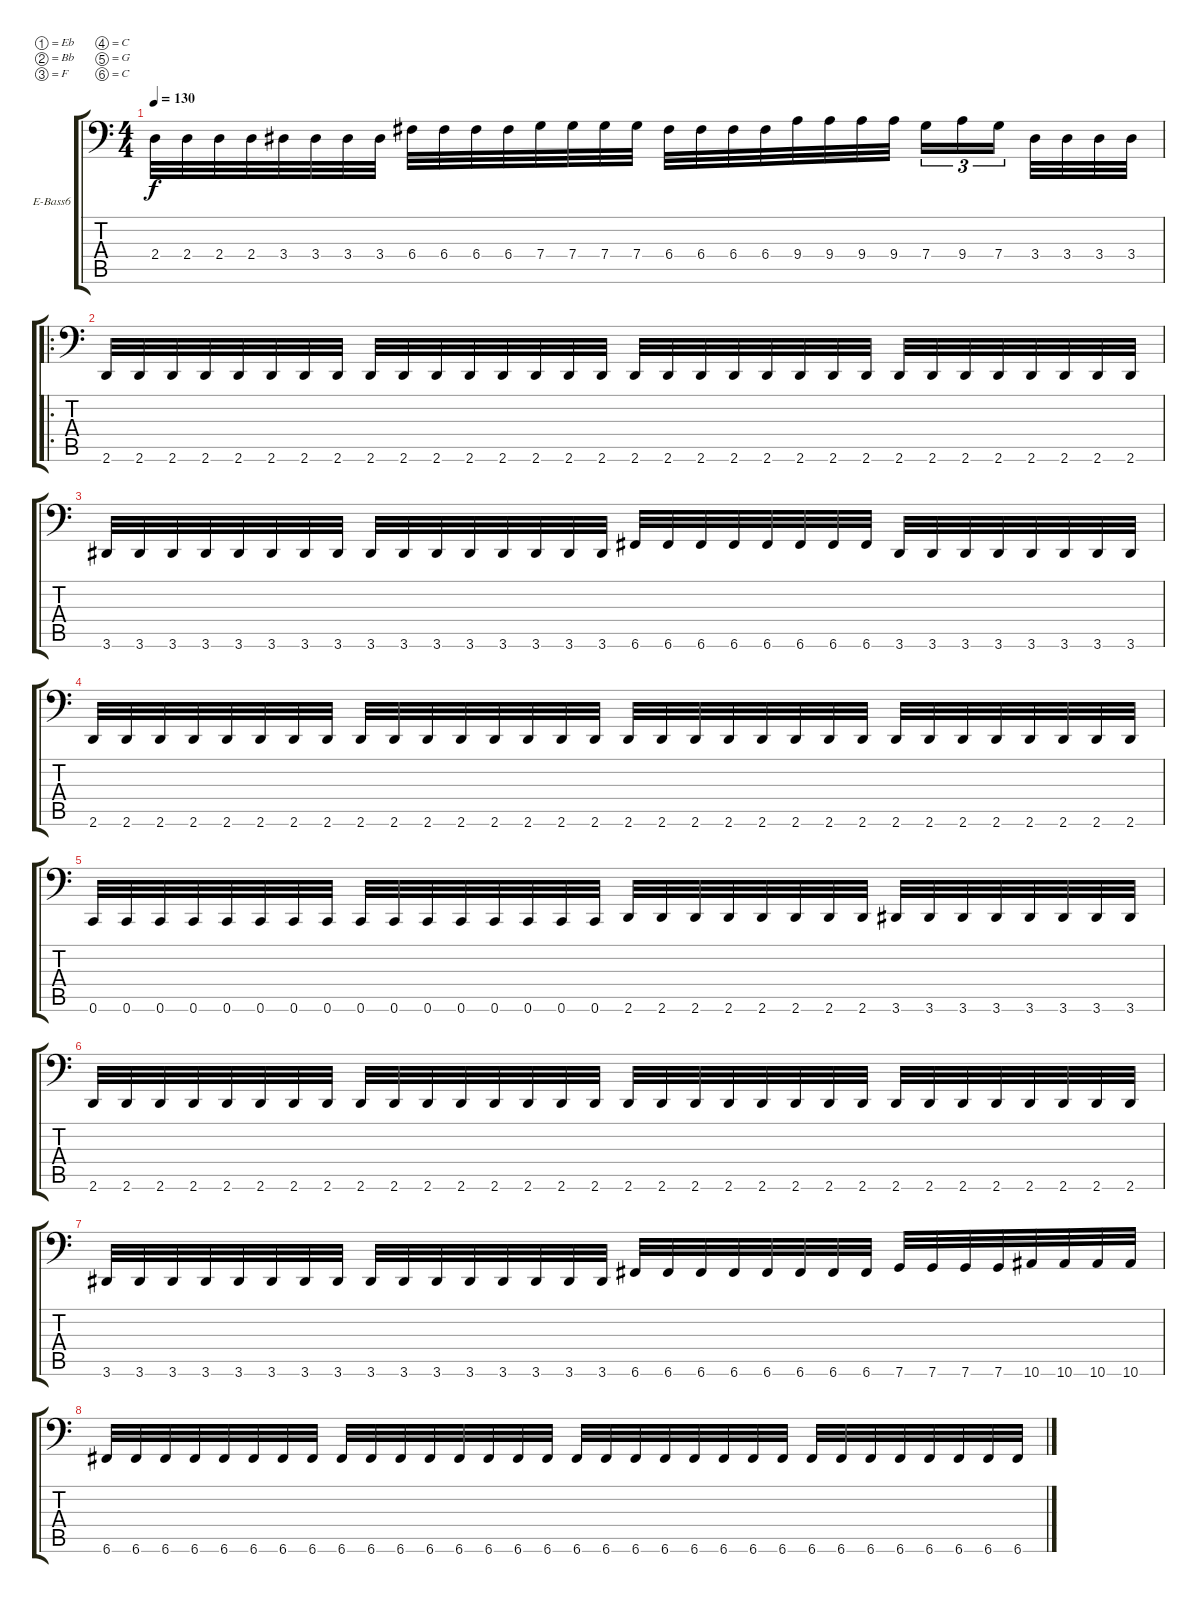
\bracketExtendMode groupsimilarinstruments
\firstSystemTrackNameOrientation horizontal
\otherSystemsTrackNameOrientation horizontal
\track ("Traccia 3" "E-Bass6") {instrument electricbasspick}
\staff {score tabs}
\tuning (Eb3 Bb2 F2 C2 G1 C1)
\ts (4 4)
\tempo 130
\clef f4
\ks c
2.4.32{dy f} 2.4.32 2.4.32 2.4.32 3.4.32 3.4.32 3.4.32 3.4.32 6.4.32 6.4.32 6.4.32 6.4.32 7.4.32 7.4.32 7.4.32 7.4.32 6.4.32 6.4.32 6.4.32 6.4.32 9.4.32 9.4.32 9.4.32 9.4.32 7.4.16{tu (3 2)} 9.4.16{tu (3 2)} 7.4.16{tu (3 2)} 3.4.32 3.4.32 3.4.32 3.4.32 |
\ro
2.6.32 2.6.32 2.6.32 2.6.32 2.6.32 2.6.32 2.6.32 2.6.32 2.6.32 2.6.32 2.6.32 2.6.32 2.6.32 2.6.32 2.6.32 2.6.32 2.6.32 2.6.32 2.6.32 2.6.32 2.6.32 2.6.32 2.6.32 2.6.32 2.6.32 2.6.32 2.6.32 2.6.32 2.6.32 2.6.32 2.6.32 2.6.32 |
3.6.32 3.6.32 3.6.32 3.6.32 3.6.32 3.6.32 3.6.32 3.6.32 3.6.32 3.6.32 3.6.32 3.6.32 3.6.32 3.6.32 3.6.32 3.6.32 6.6.32 6.6.32 6.6.32 6.6.32 6.6.32 6.6.32 6.6.32 6.6.32 3.6.32 3.6.32 3.6.32 3.6.32 3.6.32 3.6.32 3.6.32 3.6.32 |
2.6.32 2.6.32 2.6.32 2.6.32 2.6.32 2.6.32 2.6.32 2.6.32 2.6.32 2.6.32 2.6.32 2.6.32 2.6.32 2.6.32 2.6.32 2.6.32 2.6.32 2.6.32 2.6.32 2.6.32 2.6.32 2.6.32 2.6.32 2.6.32 2.6.32 2.6.32 2.6.32 2.6.32 2.6.32 2.6.32 2.6.32 2.6.32 |
0.6.32 0.6.32 0.6.32 0.6.32 0.6.32 0.6.32 0.6.32 0.6.32 0.6.32 0.6.32 0.6.32 0.6.32 0.6.32 0.6.32 0.6.32 0.6.32 2.6.32 2.6.32 2.6.32 2.6.32 2.6.32 2.6.32 2.6.32 2.6.32 3.6.32 3.6.32 3.6.32 3.6.32 3.6.32 3.6.32 3.6.32 3.6.32 |
2.6.32 2.6.32 2.6.32 2.6.32 2.6.32 2.6.32 2.6.32 2.6.32 2.6.32 2.6.32 2.6.32 2.6.32 2.6.32 2.6.32 2.6.32 2.6.32 2.6.32 2.6.32 2.6.32 2.6.32 2.6.32 2.6.32 2.6.32 2.6.32 2.6.32 2.6.32 2.6.32 2.6.32 2.6.32 2.6.32 2.6.32 2.6.32 |
3.6.32 3.6.32 3.6.32 3.6.32 3.6.32 3.6.32 3.6.32 3.6.32 3.6.32 3.6.32 3.6.32 3.6.32 3.6.32 3.6.32 3.6.32 3.6.32 6.6.32 6.6.32 6.6.32 6.6.32 6.6.32 6.6.32 6.6.32 6.6.32 7.6.32 7.6.32 7.6.32 7.6.32 10.6.32 10.6.32 10.6.32 10.6.32 |
6.6.32 6.6.32 6.6.32 6.6.32 6.6.32 6.6.32 6.6.32 6.6.32 6.6.32 6.6.32 6.6.32 6.6.32 6.6.32 6.6.32 6.6.32 6.6.32 6.6.32 6.6.32 6.6.32 6.6.32 6.6.32 6.6.32 6.6.32 6.6.32 6.6.32 6.6.32 6.6.32 6.6.32 6.6.32 6.6.32 6.6.32 6.6.32
